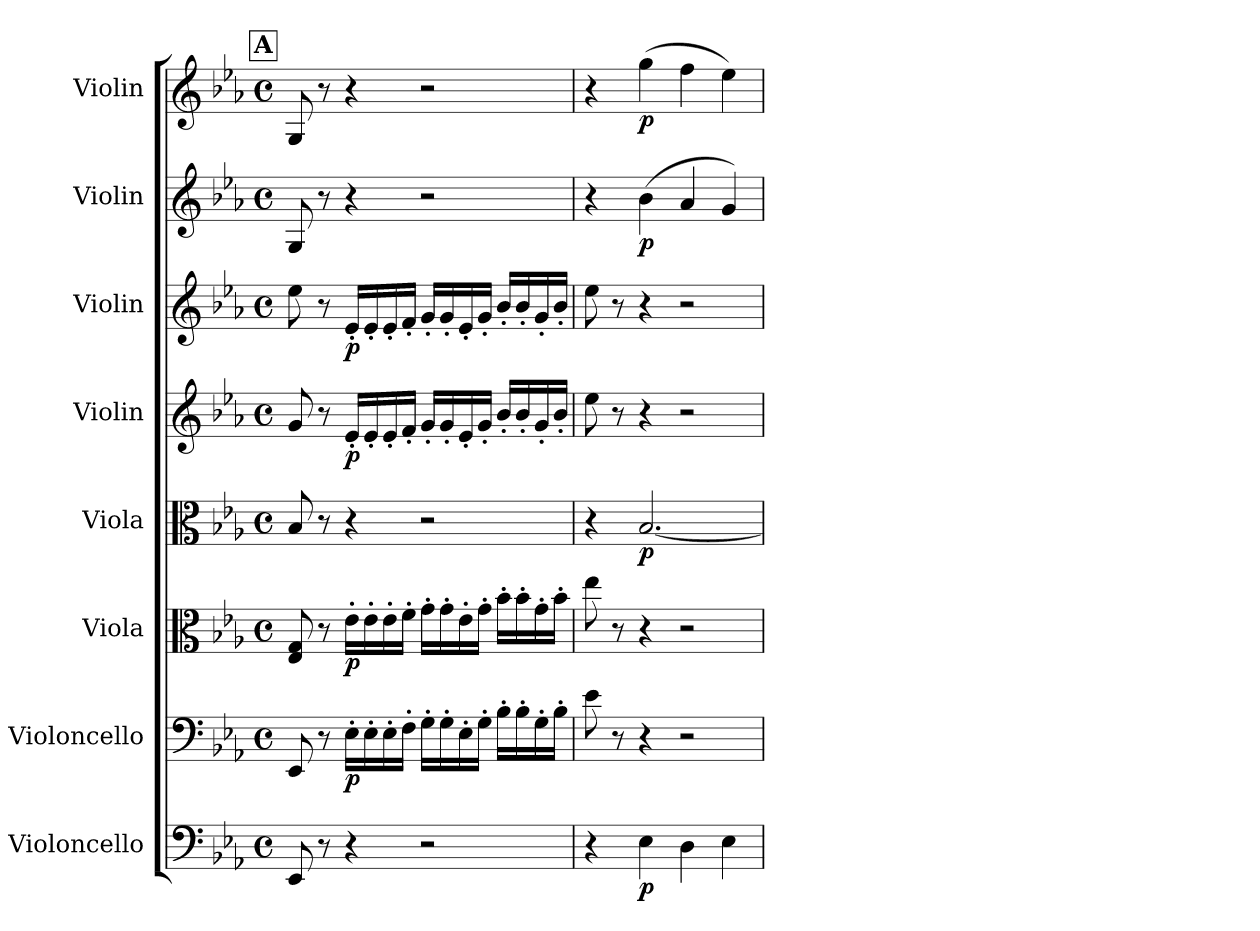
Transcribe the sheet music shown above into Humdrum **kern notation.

**kern	**dynam	**kern	**dynam	**kern	**dynam	**kern	**dynam	**kern	**dynam	**kern	**dynam	**kern	**dynam	**kern	**dynam
*part8	*part8	*part7	*part7	*part6	*part6	*part5	*part5	*part4	*part4	*part3	*part3	*part2	*part2	*part1	*part1
*staff8	*staff8	*staff7	*staff7	*staff6	*staff6	*staff5	*staff5	*staff4	*staff4	*staff3	*staff3	*staff2	*staff2	*staff1	*staff1
*I"Violoncello	*	*I"Violoncello	*	*I"Viola	*	*I"Viola	*	*I"Violin	*	*I"Violin	*	*I"Violin	*	*I"Violin	*
*I'Vc.	*	*I'Vc.	*	*I'Vla.	*	*I'Vla.	*	*I'Vln.	*	*I'Vln.	*	*I'Vln.	*	*I'Vln.	*
*clefF4	*	*clefF4	*	*clefC3	*	*clefC3	*	*clefG2	*	*clefG2	*	*clefG2	*	*clefG2	*
*k[b-e-a-]	*	*k[b-e-a-]	*	*k[b-e-a-]	*	*k[b-e-a-]	*	*k[b-e-a-]	*	*k[b-e-a-]	*	*k[b-e-a-]	*	*k[b-e-a-]	*
*M4/4	*	*M4/4	*	*M4/4	*	*M4/4	*	*M4/4	*	*M4/4	*	*M4/4	*	*M4/4	*
*met(c)	*	*met(c)	*	*met(c)	*	*met(c)	*	*met(c)	*	*met(c)	*	*met(c)	*	*met(c)	*
!!LO:REH:place=s1:a:B:fs=14:t=A
=21	=21	=21	=21	=21	=21	=21	=21	=21	=21	=21	=21	=21	=21	=21	=21
8EE-/	.	8EE-/	.	8E-/ 8G/	.	8B-/	.	8g/	.	8ee-\	.	8G/	.	8G/	.
8r	.	8r	.	8r	.	8r	.	8r	.	8r	.	8r	.	8r	.
!	!	!	!LO:DY:b	!	!LO:DY:b	!	!	!	!LO:DY:b	!	!LO:DY:b	!	!	!	!
4r	.	16E-'\LL	p	16e-'\LL	p	4r	.	16e-'/LL	p	16e-'/LL	p	4r	.	4r	.
.	.	16E-'\	.	16e-'\	.	.	.	16e-'/	.	16e-'/	.	.	.	.	.
.	.	16E-'\	.	16e-'\	.	.	.	16e-'/	.	16e-'/	.	.	.	.	.
.	.	16F'\JJ	.	16f'\JJ	.	.	.	16f'/JJ	.	16f'/JJ	.	.	.	.	.
2r	.	16G'\LL	.	16g'\LL	.	2r	.	16g'/LL	.	16g'/LL	.	2r	.	2r	.
.	.	16G'\	.	16g'\	.	.	.	16g'/	.	16g'/	.	.	.	.	.
.	.	16E-'\	.	16e-'\	.	.	.	16e-'/	.	16e-'/	.	.	.	.	.
.	.	16G'\JJ	.	16g'\JJ	.	.	.	16g'/JJ	.	16g'/JJ	.	.	.	.	.
.	.	16B-'\LL	.	16b-'\LL	.	.	.	16b-'/LL	.	16b-'/LL	.	.	.	.	.
.	.	16B-'\	.	16b-'\	.	.	.	16b-'/	.	16b-'/	.	.	.	.	.
.	.	16G'\	.	16g'\	.	.	.	16g'/	.	16g'/	.	.	.	.	.
.	.	16B-'\JJ	.	16b-'\JJ	.	.	.	16b-'/JJ	.	16b-'/JJ	.	.	.	.	.
!!LO:PB:g=z
=22	=22	=22	=22	=22	=22	=22	=22	=22	=22	=22	=22	=22	=22	=22	=22
4r	.	8e-\	.	8ee-\	.	4r	.	8ee-\	.	8ee-\	.	4r	.	4r	.
.	.	8r	.	8r	.	.	.	8r	.	8r	.	.	.	.	.
!	!LO:DY:b	!	!	!	!	!	!LO:DY:b	!	!	!	!	!	!LO:DY:b	!	!LO:DY:b
4E-\	p	4r	.	4r	.	[2.B-/	p	4r	.	4r	.	(>4b-\	p	(>4gg\	p
4D\	.	2r	.	2r	.	.	.	2r	.	2r	.	4a-/	.	4ff\	.
4E-\	.	.	.	.	.	.	.	.	.	.	.	4g/)	.	4ee-\)	.
=	=	=	=	=	=	=	=	=	=	=	=	=	=	=	=
*-	*-	*-	*-	*-	*-	*-	*-	*-	*-	*-	*-	*-	*-	*-	*-
